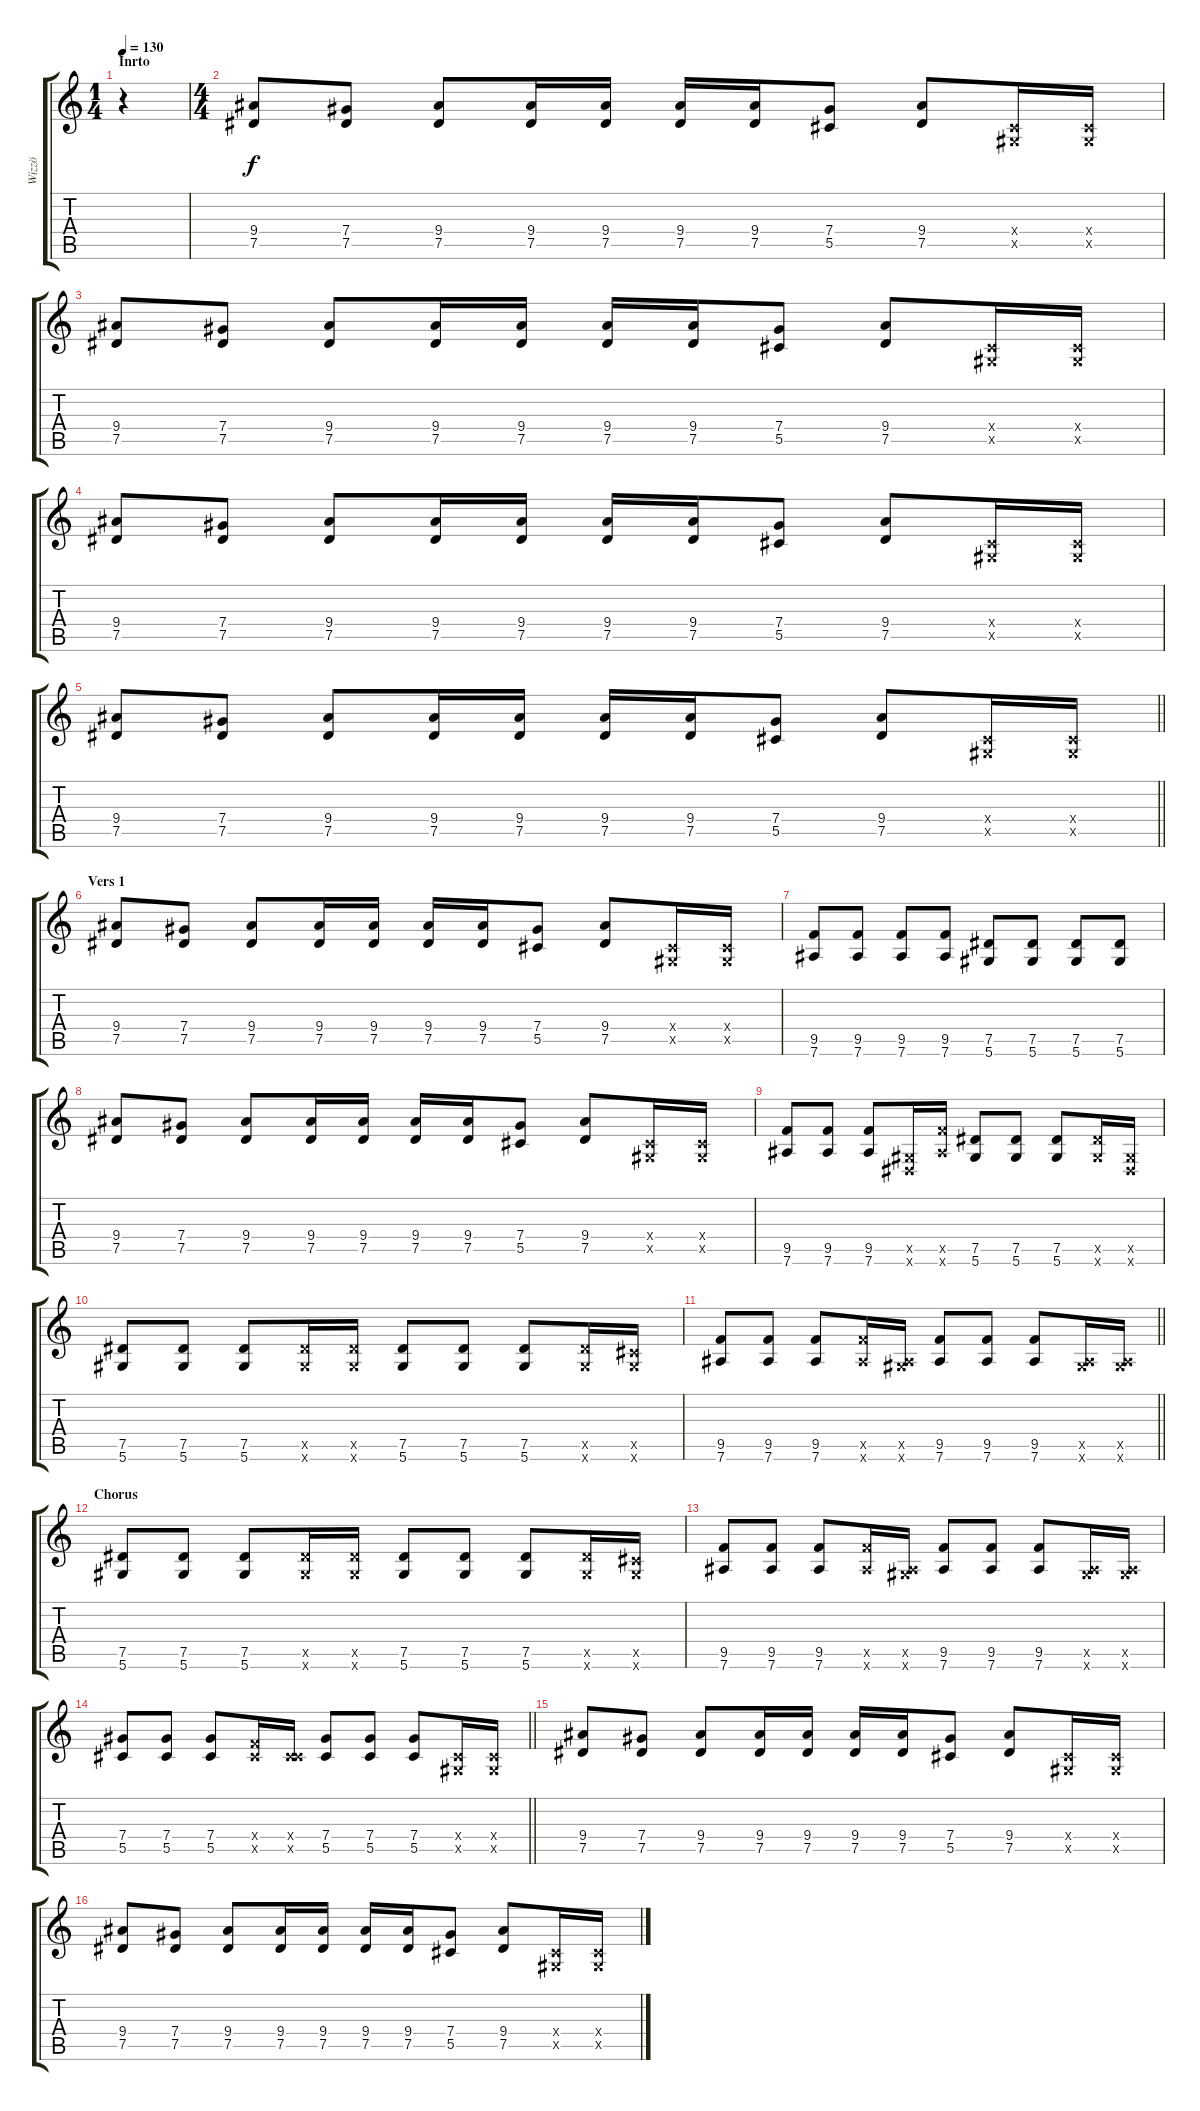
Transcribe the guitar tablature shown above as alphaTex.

\track ("Wizzö" "Wizzö") {instrument distortionguitar}
\staff {score tabs}
\tuning (Eb4 Bb3 Gb3 Db3 Ab2 Eb2) {hide}
\ts (1 4)
\section ("" "Inrto")
\tempo 130
\clef g2
\ks c
r.4{dy f instrument distortionguitar} |
\ts (4 4)
(9.4 7.5).8 (7.4 7.5).8 (9.4 7.5).8 (9.4 7.5).16 (9.4 7.5).16 (9.4 7.5).16 (9.4 7.5).16 (7.4 5.5).8 (9.4 7.5).8 (0.4{x} 0.5{x}).16 (0.4{x} 0.5{x}).16 |
(9.4 7.5).8 (7.4 7.5).8 (9.4 7.5).8 (9.4 7.5).16 (9.4 7.5).16 (9.4 7.5).16 (9.4 7.5).16 (7.4 5.5).8 (9.4 7.5).8 (0.4{x} 0.5{x}).16 (0.4{x} 0.5{x}).16 |
(9.4 7.5).8 (7.4 7.5).8 (9.4 7.5).8 (9.4 7.5).16 (9.4 7.5).16 (9.4 7.5).16 (9.4 7.5).16 (7.4 5.5).8 (9.4 7.5).8 (0.4{x} 0.5{x}).16 (0.4{x} 0.5{x}).16 |
\barLineRight lightlight
(9.4 7.5).8 (7.4 7.5).8 (9.4 7.5).8 (9.4 7.5).16 (9.4 7.5).16 (9.4 7.5).16 (9.4 7.5).16 (7.4 5.5).8 (9.4 7.5).8 (0.4{x} 0.5{x}).16 (0.4{x} 0.5{x}).16 |
\section ("" "Vers 1")
(9.4 7.5).8 (7.4 7.5).8 (9.4 7.5).8 (9.4 7.5).16 (9.4 7.5).16 (9.4 7.5).16 (9.4 7.5).16 (7.4 5.5).8 (9.4 7.5).8 (0.4{x} 0.5{x}).16 (0.4{x} 0.5{x}).16 |
(9.5 7.6).8 (9.5 7.6).8 (9.5 7.6).8 (9.5 7.6).8 (7.5 5.6).8 (7.5 5.6).8 (7.5 5.6).8 (7.5 5.6).8 |
(9.4 7.5).8 (7.4 7.5).8 (9.4 7.5).8 (9.4 7.5).16 (9.4 7.5).16 (9.4 7.5).16 (9.4 7.5).16 (7.4 5.5).8 (9.4 7.5).8 (0.4{x} 0.5{x}).16 (0.4{x} 0.5{x}).16 |
(9.5 7.6).8 (9.5 7.6).8 (9.5 7.6).8 (0.5{x} 0.6{x}).16 (9.5{x} 7.6{x}).16 (7.5 5.6).8 (7.5 5.6).8 (7.5 5.6).8 (7.5{x} 5.6{x}).16 (0.5{x} 0.6{x}).16 |
(7.5 5.6).8 (7.5 5.6).8 (7.5 5.6).8 (7.5{x} 5.6{x}).16 (7.5{x} 5.6{x}).16 (7.5 5.6).8 (7.5 5.6).8 (7.5 5.6).8 (7.5{x} 5.6{x}).16 (5.5{x} 5.6{x}).16 |
\barLineRight lightlight
(9.5 7.6).8 (9.5 7.6).8 (9.5 7.6).8 (9.5{x} 7.6{x}).16 (0.5{x} 7.6{x}).16 (9.5 7.6).8 (9.5 7.6).8 (9.5 7.6).8 (0.5{x} 7.6{x}).16 (0.5{x} 7.6{x}).16 |
\section ("" "Chorus")
(7.5 5.6).8 (7.5 5.6).8 (7.5 5.6).8 (7.5{x} 5.6{x}).16 (7.5{x} 5.6{x}).16 (7.5 5.6).8 (7.5 5.6).8 (7.5 5.6).8 (7.5{x} 5.6{x}).16 (5.5{x} 5.6{x}).16 |
(9.5 7.6).8 (9.5 7.6).8 (9.5 7.6).8 (9.5{x} 7.6{x}).16 (0.5{x} 7.6{x}).16 (9.5 7.6).8 (9.5 7.6).8 (9.5 7.6).8 (0.5{x} 7.6{x}).16 (0.5{x} 7.6{x}).16 |
\barLineRight lightlight
(7.4 5.5).8 (7.4 5.5).8 (7.4 5.5).8 (0.4{x} 9.5{x}).16 (0.4{x} 5.5{x}).16 (7.4 5.5).8 (7.4 5.5).8 (7.4 5.5).8 (0.4{x} 0.5{x}).16 (0.4{x} 0.5{x}).16 |
(9.4 7.5).8 (7.4 7.5).8 (9.4 7.5).8 (9.4 7.5).16 (9.4 7.5).16 (9.4 7.5).16 (9.4 7.5).16 (7.4 5.5).8 (9.4 7.5).8 (0.4{x} 0.5{x}).16 (0.4{x} 0.5{x}).16 |
(9.4 7.5).8 (7.4 7.5).8 (9.4 7.5).8 (9.4 7.5).16 (9.4 7.5).16 (9.4 7.5).16 (9.4 7.5).16 (7.4 5.5).8 (9.4 7.5).8 (0.4{x} 0.5{x}).16 (0.4{x} 0.5{x}).16
